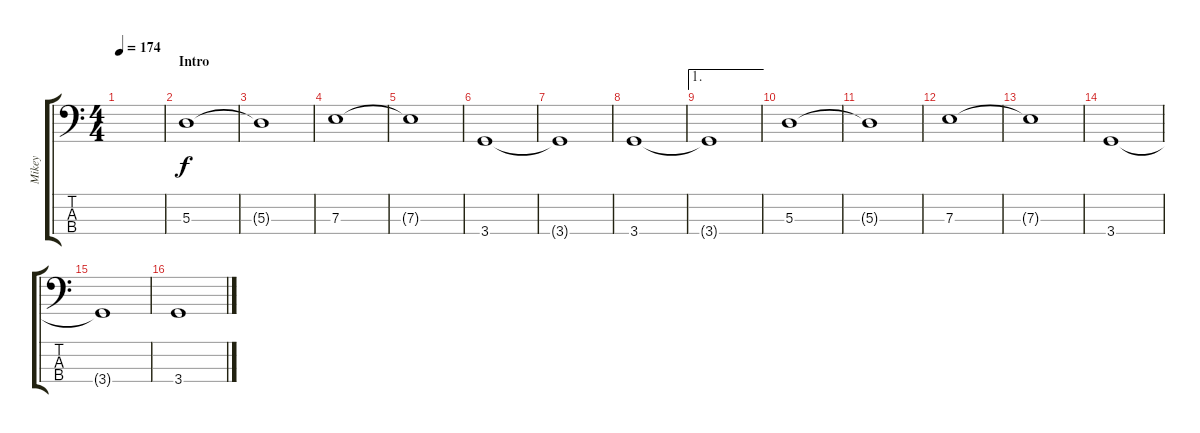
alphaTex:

\track ("Mikey" "Mikey") {instrument electricbassfinger}
\staff {score tabs}
\tuning (G2 D2 A1 E1) {hide}
\ts (4 4)
\tempo 174
\clef f4
\ks c
|
\section ("" "Intro")
5.3.1 |
5.3{t}.1 |
7.3.1 |
7.3{t}.1 |
3.4.1 |
3.4{t}.1 |
3.4.1 |
\ae 1
3.4{t}.1 |
5.3.1 |
5.3{t}.1 |
7.3.1 |
7.3{t}.1 |
3.4.1 |
3.4{t}.1 |
3.4.1
